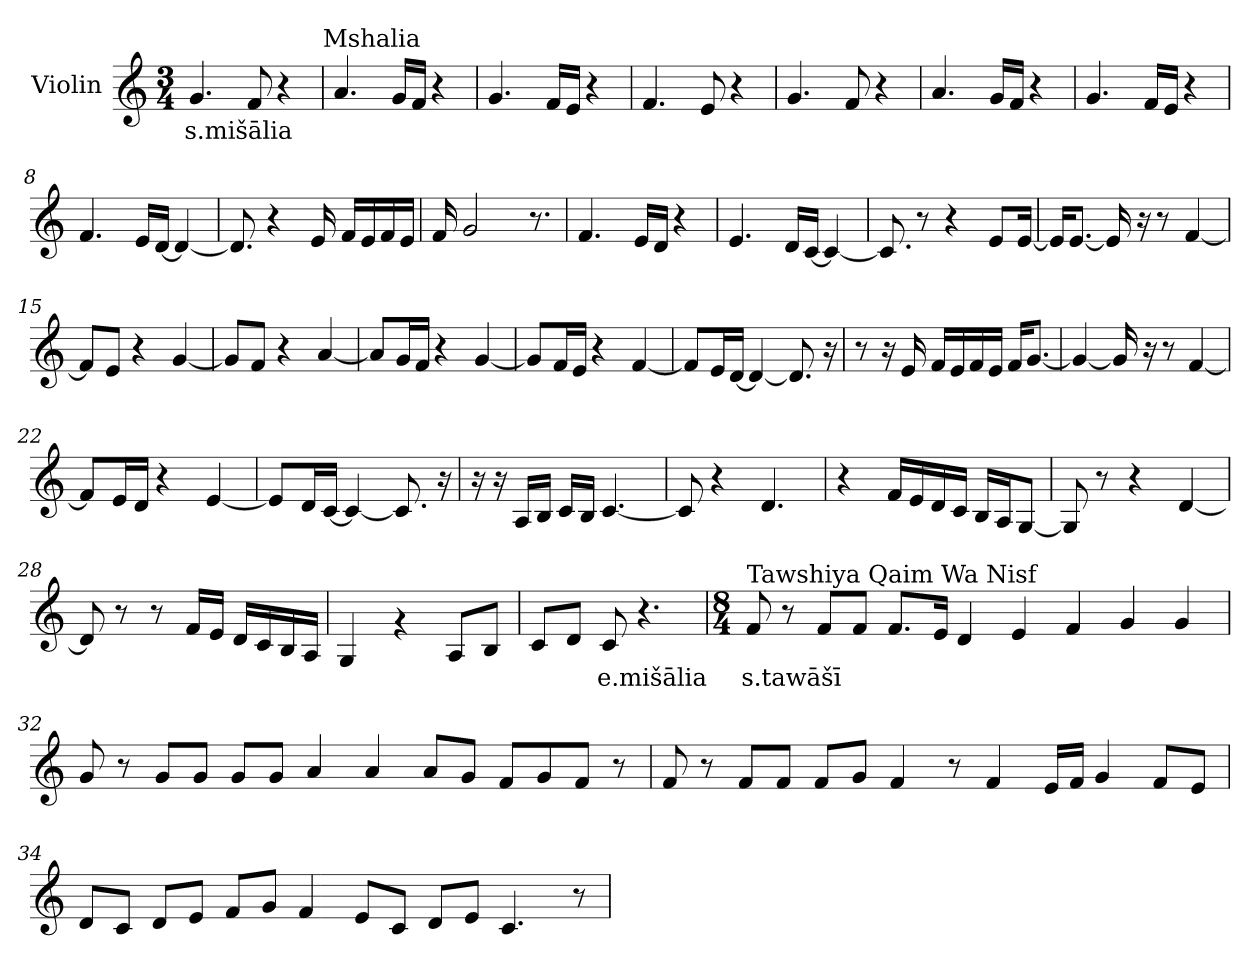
**kern	**text
*part1	*part1
*staff1	*staff1
*I"Violin	*
*clefG2	*
*k[]	*
*M3/4	*
*MM80	*
=1	=1
!	!LO:LY:b
4.g/	s.mišālia
8f/	.
4r	.
!LO:TX:a:t=Mshalia	!
=2	=2
4.a/	.
16g/LL	.
16f/JJ	.
4r	.
=3	=3
4.g/	.
16f/LL	.
16e/JJ	.
4r	.
=4	=4
4.f/	.
8e/	.
4r	.
=5	=5
4.g/	.
8f/	.
4r	.
=6	=6
4.a/	.
16g/LL	.
16f/JJ	.
4r	.
!!LO:LB:g=z
=7	=7
4.g/	.
16f/LL	.
16e/JJ	.
4r	.
=8	=8
4.f/	.
16e/LL	.
[16d/JJ	.
4d/_	.
=9	=9
8.d/]	.
4r	.
16e/	.
16f/LL	.
16e/	.
16f/	.
16e/JJ	.
=10	=10
16f/	.
2g/	.
8.r	.
=11	=11
4.f/	.
16e/LL	.
16d/JJ	.
4r	.
=12	=12
4.e/	.
16d/LL	.
[16c/JJ	.
4c/_	.
!!LO:LB:g=z
=13	=13
8.c/]	.
8r	.
4r	.
8e/L	.
[16e/Jk	.
=14	=14
16e/KL]	.
[8.e/J	.
16e/]	.
16r	.
8r	.
[4f/	.
=15	=15
8f/L]	.
8e/J	.
4r	.
[4g/	.
=16	=16
8g/L]	.
8f/J	.
4r	.
[4a/	.
=17	=17
8a/L]	.
16g/L	.
16f/JJ	.
4r	.
[4g/	.
=18	=18
8g/L]	.
16f/L	.
16e/JJ	.
4r	.
[4f/	.
!!LO:LB:g=z
=19	=19
8f/L]	.
16e/L	.
[16d/JJ	.
4d/_	.
8.d/]	.
16r	.
=20	=20
8r	.
16r	.
16e/	.
16f/LL	.
16e/	.
16f/	.
16e/JJ	.
16f/KL	.
[8.g/J	.
=21	=21
4g/_	.
16g/]	.
16r	.
8r	.
[4f/	.
=22	=22
8f/L]	.
16e/L	.
16d/JJ	.
4r	.
[4e/	.
=23	=23
8e/L]	.
16d/L	.
[16c/JJ	.
4c/_	.
8.c/]	.
16r	.
!!LO:LB:g=z
=24	=24
16r	.
16r	.
16A/LL	.
16B/JJ	.
16c/LL	.
16B/JJ	.
[4.c/	.
=25	=25
8c/]	.
4r	.
4.d/	.
=26	=26
4r	.
16f/LL	.
16e/	.
16d/	.
16c/JJ	.
16B/LL	.
16A/J	.
[8G/J	.
=27	=27
8G/]	.
8r	.
4r	.
[4d/	.
=28	=28
8d/]	.
8r	.
8r	.
16f/LL	.
16e/JJ	.
16d/LL	.
16c/	.
16B/	.
16A/JJ	.
!!LO:LB:g=z
=29	=29
4G/	.
4rg	.
8A/L	.
8B/J	.
=30	=30
8c/L	.
8d/J	.
!	!LO:LY:b
8c/	e.mišālia
4.r	.
=31	=31
*M8/4	*
*MM65	*
!LO:TX:a:t=Tawshiya Qaim Wa Nisf	!
!	!LO:LY:b
8f/	s.tawāšī
8r	.
8f/L	.
8f/J	.
8.f/L	.
16e/Jk	.
4d/	.
4e/	.
4f/	.
4g/	.
4g/	.
!!LO:LB:g=z
=32	=32
8g/	.
8r	.
8g/L	.
8g/J	.
8g/L	.
8g/J	.
4a/	.
4a/	.
8a/L	.
8g/J	.
8f/L	.
8g/	.
8f/J	.
8r	.
=33	=33
8f/	.
8r	.
8f/L	.
8f/J	.
8f/L	.
8g/J	.
4f/	.
8r	.
4f/	.
16e/LL	.
16f/JJ	.
4g/	.
8f/L	.
8e/J	.
!!LO:PB:g=z
=34	=34
8d/L	.
8c/J	.
8d/L	.
8e/J	.
8f/L	.
8g/J	.
4f/	.
8e/L	.
8c/J	.
8d/L	.
8e/J	.
4.c/	.
8r	.
=	=
*-	*-
